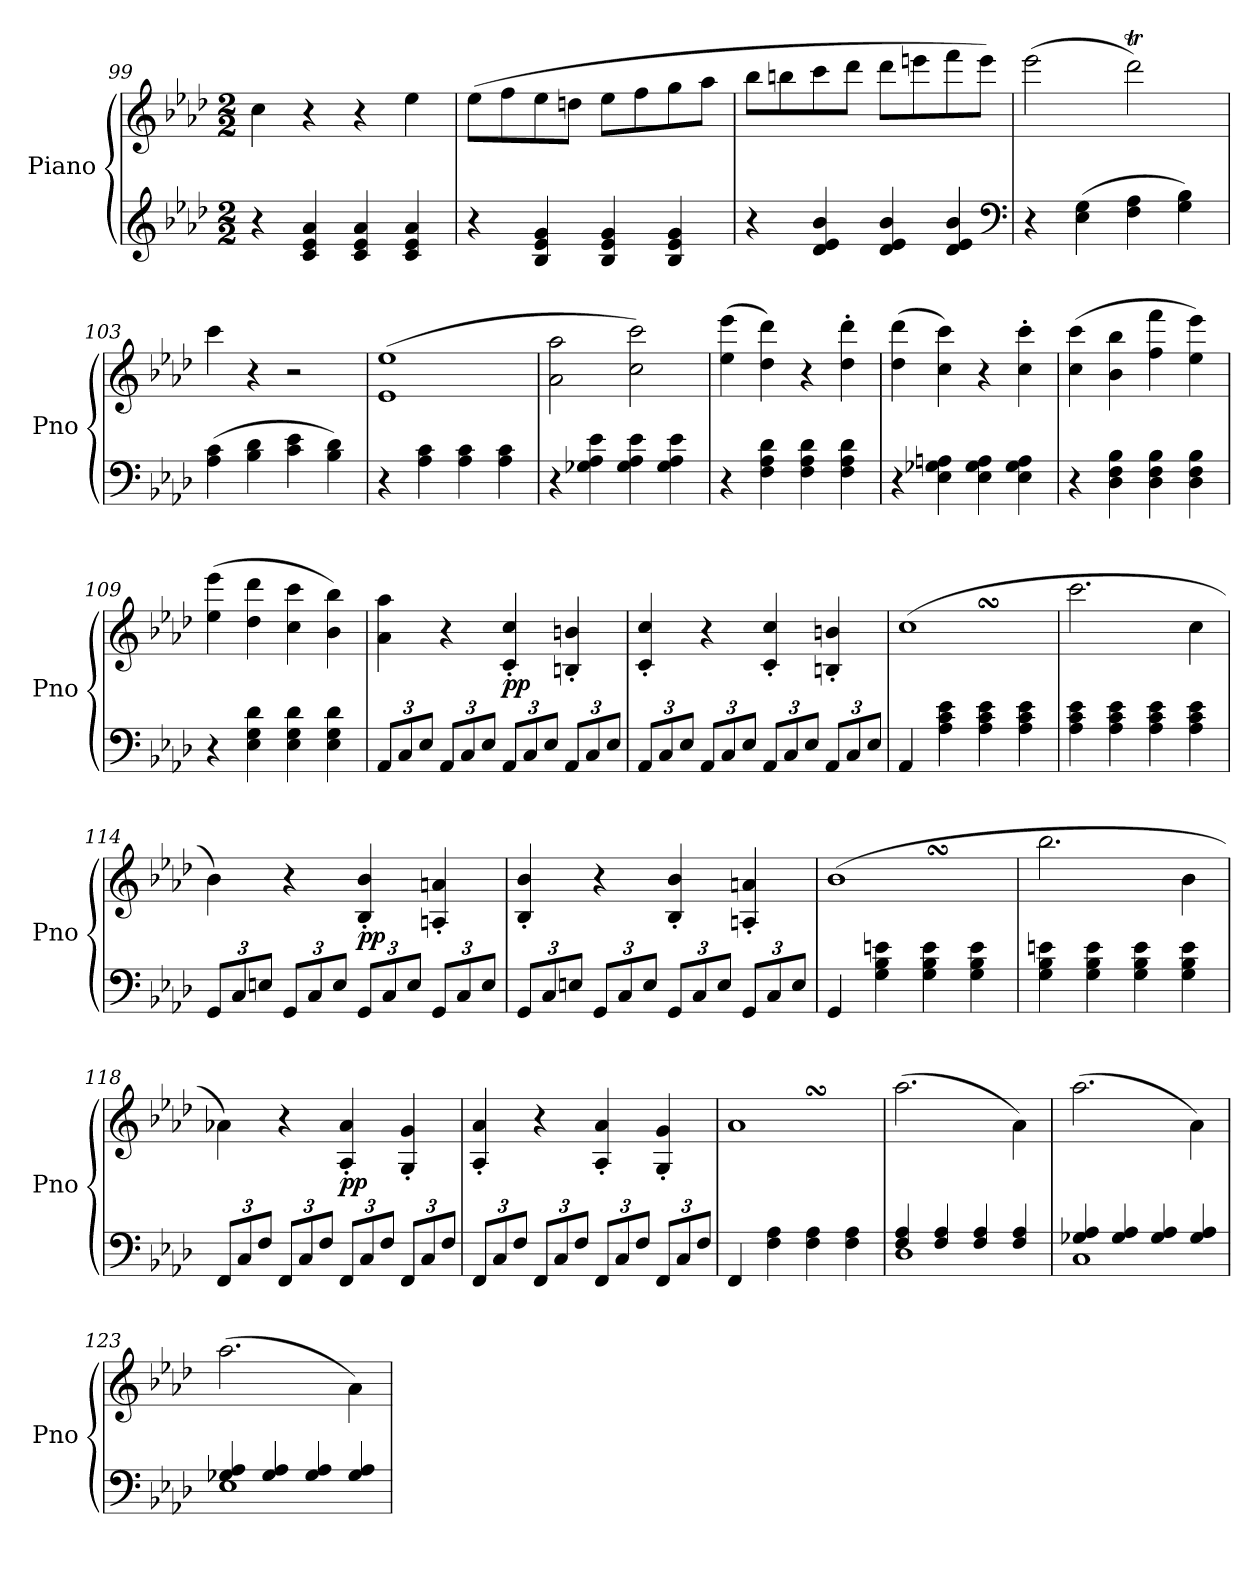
**kern	**kern	**dynam
*part1	*part1	*part1
*staff2	*staff1	*staff1/2
*I"Piano	*	*
*I'Pno	*	*
*clefG2	*clefG2	*
*k[b-e-a-d-]	*k[b-e-a-d-]	*
*f:	*f:	*
*M2/2	*M2/2	*
=99	=99	=99
4r	4cc\	.
4c/ 4e-/ 4a-/	4r	.
4c/ 4e-/ 4a-/	4r	.
4c/ 4e-/ 4a-/	4ee-\	.
=100	=100	=100
4r	(8ee-\L	.
.	8ff\	.
4B-/ 4e-/ 4g/	8ee-\	.
.	8ddn\J	.
4B-/ 4e-/ 4g/	8ee-\L	.
.	8ff\	.
4B-/ 4e-/ 4g/	8gg\	.
.	8aa-\J	.
=101	=101	=101
4r	8bb-\L	.
.	8bbn\	.
4d-/ 4e-/ 4b-/	8ccc\	.
.	8ddd-\J	.
4d-/ 4e-/ 4b-/	8ddd-\L	.
.	8eeen\	.
4d-/ 4e-/ 4b-/	8fff\	.
.	8eee\J)	.
*clefF4	*	*
=102	=102	=102
4r	(2eee-\	.
(4E-\ 4G\	.	.
4F\ 4A-\	2ddd-T\)	.
4G\ 4B-\)	.	.
=103	=103	=103
(4A-\ 4c\	4ccc\	.
4B-\ 4d-\	4r	.
4c\ 4e-\	2r	.
4B-\ 4d-\)	.	.
=104	=104	=104
4r	(1e- 1ee-	.
4A-\ 4c\	.	.
4A-\ 4c\	.	.
4A-\ 4c\	.	.
=105	=105	=105
4r	2a-\ 2aa-\	.
4G-X\ 4A-\ 4e-\	.	.
4G-\ 4A-\ 4e-\	2cc\ 2ccc\)	.
4G-\ 4A-\ 4e-\	.	.
=106	=106	=106
4r	(4ee-\ 4eee-\	.
4F\ 4A-\ 4d-\	4dd-\ 4ddd-\)	.
4F\ 4A-\ 4d-\	4r	.
4F\ 4A-\ 4d-\	4dd-'\ 4ddd-'\	.
=107	=107	=107
4r	(4dd-\ 4ddd-\	.
4E-\ 4G-X\ 4An\	4cc\ 4ccc\)	.
4E-\ 4G-\ 4A\	4r	.
4E-\ 4G-\ 4A\	4cc'\ 4ccc'\	.
=108	=108	=108
4r	(4cc\ 4ccc\	.
4D-\ 4F\ 4B-\	4b-\ 4bb-\	.
4D-\ 4F\ 4B-\	4ff\ 4fff\	.
4D-\ 4F\ 4B-\	4ee-\ 4eee-\)	.
=109	=109	=109
4r	(4ee-\ 4eee-\	.
4E-\ 4G\ 4d-\	4dd-\ 4ddd-\	.
4E-\ 4G\ 4d-\	4cc\ 4ccc\	.
4E-\ 4G\ 4d-\	4b-\ 4bb-\)	.
=110	=110	=110
12AA-/L	4a-\ 4aa-\	.
12C/	.	.
12E-/J	.	.
12AA-/L	4r	.
12C/	.	.
12E-/J	.	.
12AA-/L	4c'/ 4cc'/	pp
12C/	.	.
12E-/J	.	.
12AA-/L	4Bn'/ 4bn'/	.
12C/	.	.
12E-/J	.	.
=111	=111	=111
12AA-/L	4c'/ 4cc'/	.
12C/	.	.
12E-/J	.	.
12AA-/L	4r	.
12C/	.	.
12E-/J	.	.
12AA-/L	4c'/ 4cc'/	.
12C/	.	.
12E-/J	.	.
12AA-/L	4Bn'/ 4bn'/	.
12C/	.	.
12E-/J	.	.
=112	=112	=112
4AA-/	(1ccSsS	.
4A-\ 4c\ 4e-\	.	.
4A-\ 4c\ 4e-\	.	.
4A-\ 4c\ 4e-\	.	.
=113	=113	=113
4A-\ 4c\ 4e-\	2.ccc\	.
4A-\ 4c\ 4e-\	.	.
4A-\ 4c\ 4e-\	.	.
4A-\ 4c\ 4e-\	4cc\	.
=114	=114	=114
12GG/L	4b-\)	.
12C/	.	.
12En/J	.	.
12GG/L	4r	.
12C/	.	.
12E/J	.	.
12GG/L	4B-'/ 4b-'/	pp
12C/	.	.
12E/J	.	.
12GG/L	4An'/ 4an'/	.
12C/	.	.
12E/J	.	.
=115	=115	=115
12GG/L	4B-'/ 4b-'/	.
12C/	.	.
12En/J	.	.
12GG/L	4r	.
12C/	.	.
12E/J	.	.
12GG/L	4B-'/ 4b-'/	.
12C/	.	.
12E/J	.	.
12GG/L	4An'/ 4an'/	.
12C/	.	.
12E/J	.	.
=116	=116	=116
4GG/	(1b-SSS	.
4G\ 4B-\ 4en\	.	.
4G\ 4B-\ 4e\	.	.
4G\ 4B-\ 4e\	.	.
=117	=117	=117
4G\ 4B-\ 4en\	2.bb-\	.
4G\ 4B-\ 4e\	.	.
4G\ 4B-\ 4e\	.	.
4G\ 4B-\ 4e\	4b-\	.
=118	=118	=118
12FF/L	4a-X\)	.
12C/	.	.
12F/J	.	.
12FF/L	4r	.
12C/	.	.
12F/J	.	.
12FF/L	4A-'/ 4a-'/	pp
12C/	.	.
12F/J	.	.
12FF/L	4G'/ 4g'/	.
12C/	.	.
12F/J	.	.
=119	=119	=119
12FF/L	4A-'/ 4a-'/	.
12C/	.	.
12F/J	.	.
12FF/L	4r	.
12C/	.	.
12F/J	.	.
12FF/L	4A-'/ 4a-'/	.
12C/	.	.
12F/J	.	.
12FF/L	4G'/ 4g'/	.
12C/	.	.
12F/J	.	.
=120	=120	=120
4FF/	1a-SSs	.
4F\ 4A-\	.	.
4F\ 4A-\	.	.
4F\ 4A-\	.	.
=121	=121	=121
*^	*	*
4F/ 4A-/	1D-	(2.aa-\	.
4F/ 4A-/	.	.	.
4F/ 4A-/	.	.	.
4F/ 4A-/	.	4a-\)	.
=122	=122	=122	=122
4G-X/ 4A-/	1C	(2.aa-\	.
4G-/ 4A-/	.	.	.
4G-/ 4A-/	.	.	.
4G-/ 4A-/	.	4a-\)	.
=123	=123	=123	=123
4G-X/ 4A-/	1E-	(2.aa-\	.
4G-/ 4A-/	.	.	.
4G-/ 4A-/	.	.	.
4G-/ 4A-/	.	4a-\)	.
*v	*v	*	*
=	=	=
*-	*-	*-
